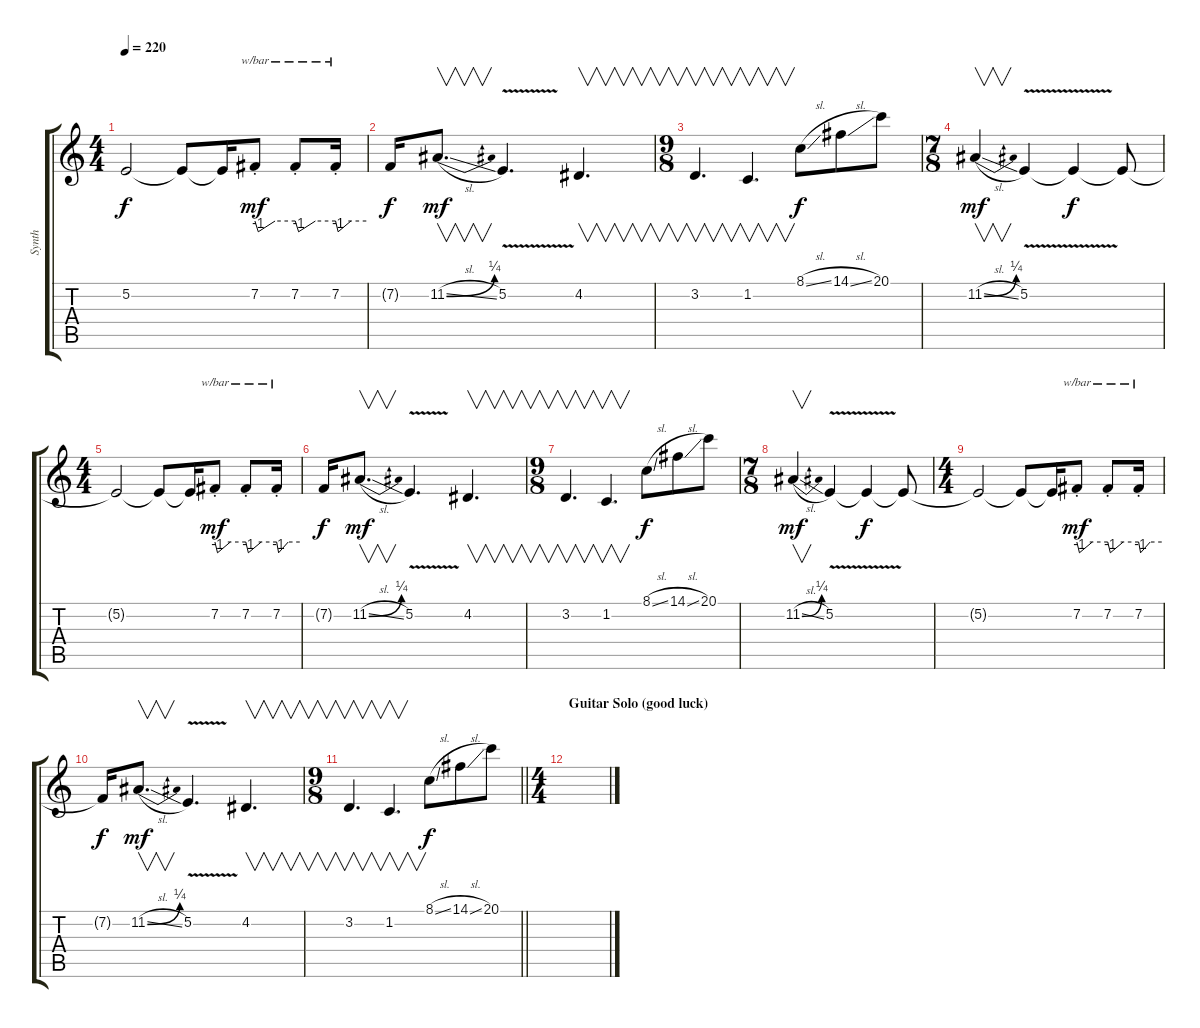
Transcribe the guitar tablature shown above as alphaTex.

\track ("Synth" "Synth") {instrument lead2sawtooth}
\staff {score tabs}
\tuning (E4 B3 G3 D3 A2 E2) {hide}
\ts (4 4)
\tempo 220
\clef g2
\ks c
5.2{t}.2{dy f} 5.2{t}.8 5.2{t}.16 7.2{st}.8{tbe (custom default 0 0 5 -4 30 0 60 0) dy mf} 7.2{st}.8{tbe (custom default 0 0 5 -4 30 0 60 0)} 7.2{st}.16{tbe (custom default 0 0 5 -4 30 0 60 0)} |
7.2{t}.16{dy f} 11.2{be (bend 0 0 60 1) sl}.8{v d dy mf} 5.2{v}.4{d} 4.2.4{v d} |
\ts (9 8)
3.2.4{v d} 1.2.4{v d} 8.1{sl}.8{dy f} 14.1{sl}.8 20.1.8 |
\ts (7 8)
11.2{be (bend 0 0 60 1) sl}.4{v dy mf} 5.2{v}.4 5.2{t}.4{dy f} 5.2{t}.8 |
\ts (4 4)
5.2{t}.2 5.2{t}.8 5.2{t}.16 7.2{st}.8{tbe (custom default 0 0 5 -4 30 0 60 0) dy mf} 7.2{st}.8{tbe (custom default 0 0 5 -4 30 0 60 0)} 7.2{st}.16{tbe (custom default 0 0 5 -4 30 0 60 0)} |
7.2{t}.16{dy f} 11.2{be (bend 0 0 60 1) sl}.8{v d dy mf} 5.2{v}.4{d} 4.2.4{v d} |
\ts (9 8)
3.2.4{v d} 1.2.4{v d} 8.1{sl}.8{dy f} 14.1{sl}.8 20.1.8 |
\ts (7 8)
11.2{be (bend 0 0 60 1) sl}.4{v dy mf} 5.2{v}.4 5.2{t}.4{dy f} 5.2{t}.8 |
\ts (4 4)
5.2{t}.2 5.2{t}.8 5.2{t}.16 7.2{st}.8{tbe (custom default 0 0 5 -4 30 0 60 0) dy mf} 7.2{st}.8{tbe (custom default 0 0 5 -4 30 0 60 0)} 7.2{st}.16{tbe (custom default 0 0 5 -4 30 0 60 0)} |
7.2{t}.16{dy f} 11.2{be (bend 0 0 60 1) sl}.8{v d dy mf} 5.2{v}.4{d} 4.2.4{v d} |
\ts (9 8)
\barLineRight lightlight
3.2.4{v d} 1.2.4{v d} 8.1{sl}.8{dy f} 14.1{sl}.8 20.1.8 |
\ts (4 4)
\section ("" "Guitar Solo (good luck)")
